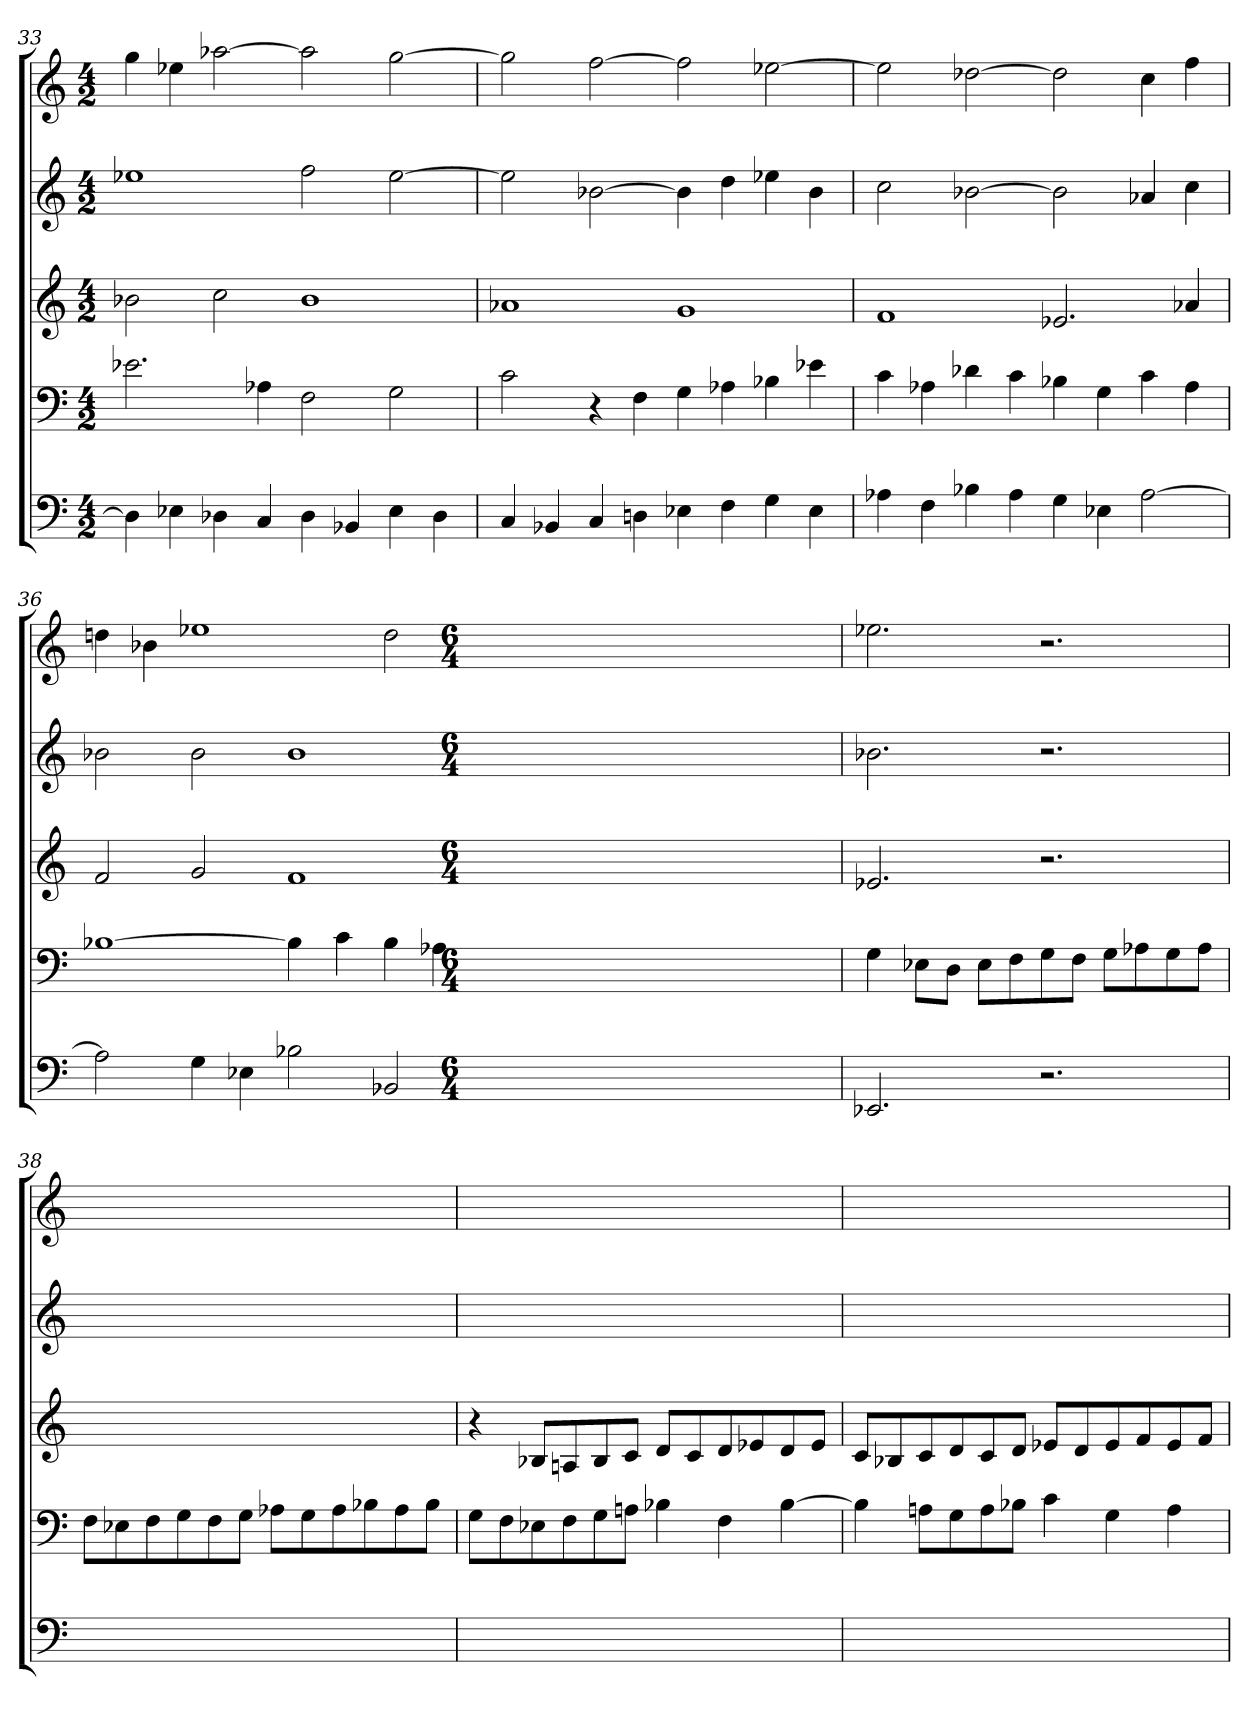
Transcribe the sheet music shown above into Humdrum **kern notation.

**kern	**kern	**kern	**kern	**kern
*part5	*part4	*part3	*part2	*part1
*staff5	*staff4	*staff3	*staff2	*staff1
*M4/2	*M4/2	*M4/2	*M4/2	*M4/2
=33	=33	=33	=33	=33
4D-]	2.e-X	2b-X	1ee-X	4gg
4E-X	.	.	.	4ee-X
4D-X	.	2cc	.	[2aa-X
4C	4A-X	.	.	.
4D-	2F	1b-	2ff	2aa-]
4BB-X	.	.	.	.
4E-	2G	.	[2ee-	[2gg
4D-	.	.	.	.
=34	=34	=34	=34	=34
4C	2c	1a-X	2ee-]	2gg]
4BB-X	.	.	.	.
4C	4r	.	[2b-X	[2ff
4Dn	4F	.	.	.
4E-X	4G	1g	4b-]	2ff]
4F	4A-X	.	4dd	.
4G	4B-X	.	4ee-X	[2ee-X
4E-	4e-X	.	4b-	.
=35	=35	=35	=35	=35
4A-X	4c	1f	2cc	2ee-]
4F	4A-X	.	.	.
4B-X	4d-X	.	[2b-X	[2dd-X
4A-	4c	.	.	.
4G	4B-X	2.e-X	2b-]	2dd-]
4E-X	4G	.	.	.
[2A-	4c	.	4a-X	4cc
.	4A-	4a-X	4cc	4ff
=36	=36	=36	=36	=36
2A-]	[1B-X	2f	2b-X	4ddn
.	.	.	.	4b-X
4G	.	2g	2b-	1ee-X
4E-X	.	.	.	.
2B-X	4B-]	1f	1b-	.
.	4c	.	.	.
2BB-X	4B-	.	.	2dd
.	4A-X	.	.	.
*M6/4	*M6/4	*M6/4	*M6/4	*M6/4
=37	=37	=37	=37	=37
2.EE-X	4G	2.e-X	2.b-X	2.ee-X
.	8E-XL	.	.	.
.	8DJ	.	.	.
.	8E-L	.	.	.
.	8F	.	.	.
2.r	8G	2.r	2.r	2.r
.	8FJ	.	.	.
.	8GL	.	.	.
.	8A-X	.	.	.
.	8G	.	.	.
.	8A-J	.	.	.
=38	=38	=38	=38	=38
1.r	8FL	1.r	1.r	1.r
.	8E-X	.	.	.
.	8F	.	.	.
.	8G	.	.	.
.	8F	.	.	.
.	8GJ	.	.	.
.	8A-XL	.	.	.
.	8G	.	.	.
.	8A-	.	.	.
.	8B-X	.	.	.
.	8A-	.	.	.
.	8B-J	.	.	.
=39	=39	=39	=39	=39
1.r	8GL	4r	1.r	1.r
.	8F	.	.	.
.	8E-X	8B-XL	.	.
.	8F	8An	.	.
.	8G	8B-	.	.
.	8AnJ	8cJ	.	.
.	4B-X	8dL	.	.
.	.	8c	.	.
.	4F	8d	.	.
.	.	8e-X	.	.
.	[4B-	8d	.	.
.	.	8e-J	.	.
=40	=40	=40	=40	=40
1.r	4B-]	8cL	1.r	1.r
.	.	8B-X	.	.
.	8AnL	8c	.	.
.	8G	8d	.	.
.	8A	8c	.	.
.	8B-XJ	8dJ	.	.
.	4c	8e-XL	.	.
.	.	8d	.	.
.	4G	8e-	.	.
.	.	8f	.	.
.	4A	8e-	.	.
.	.	8fJ	.	.
=	=	=	=	=
*-	*-	*-	*-	*-
